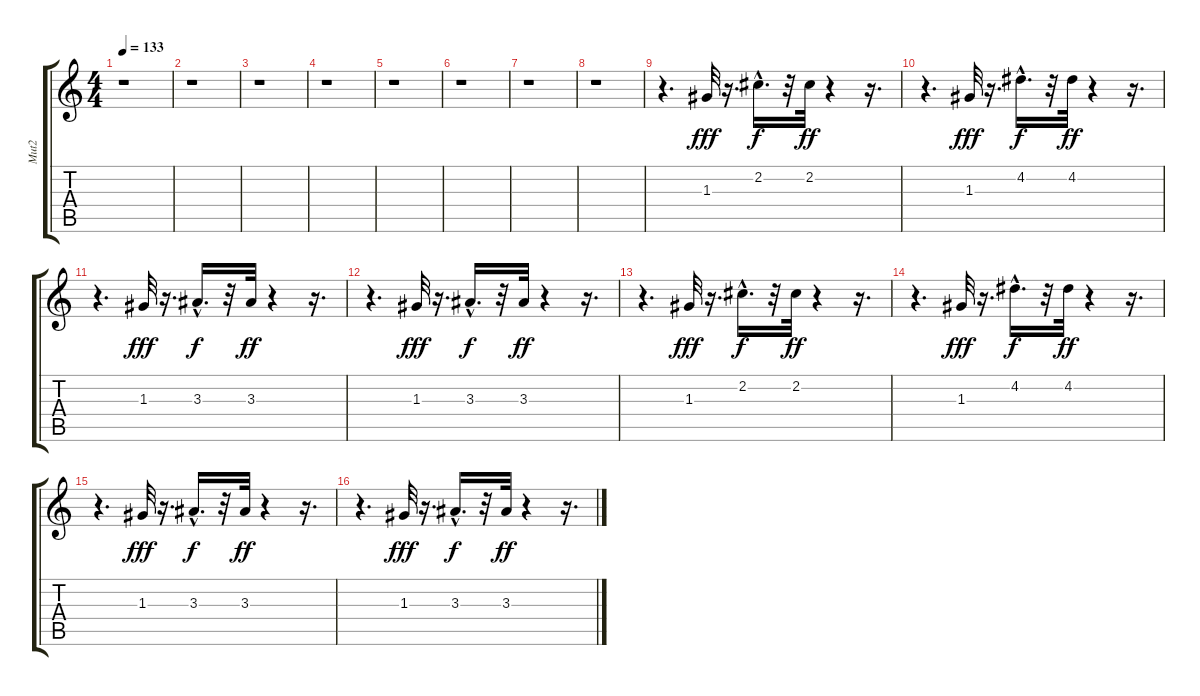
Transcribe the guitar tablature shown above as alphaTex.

\track ("Mut2" "Mut2") {instrument electricguitarmuted}
\staff {score tabs}
\tuning (E4 B3 G3 D3 A2 E2) {hide}
\ts (4 4)
\tempo 133
\clef g2
\ks c
r.1{dy ff} |
r.1 |
r.1 |
r.1 |
r.1 |
r.1 |
r.1 |
r.1 |
r.4{d} 1.3.32{dy fff volume 16 balance 10 instrument electricguitarmuted} r.16{d} 2.2{hac}.16{d dy f} r.32 2.2.32{dy ff} r.4 r.16{d} |
r.4{d} 1.3.32{dy fff} r.16{d} 4.2{hac}.16{d dy f} r.32 4.2.32{dy ff} r.4 r.16{d} |
r.4{d} 1.3.32{dy fff} r.16{d} 3.3{hac}.16{d dy f} r.32 3.3.32{dy ff} r.4 r.16{d} |
r.4{d} 1.3.32{dy fff} r.16{d} 3.3{hac}.16{d dy f} r.32 3.3.32{dy ff} r.4 r.16{d} |
r.4{d} 1.3.32{dy fff} r.16{d} 2.2{hac}.16{d dy f} r.32 2.2.32{dy ff} r.4 r.16{d} |
r.4{d} 1.3.32{dy fff} r.16{d} 4.2{hac}.16{d dy f} r.32 4.2.32{dy ff} r.4 r.16{d} |
r.4{d} 1.3.32{dy fff} r.16{d} 3.3{hac}.16{d dy f} r.32 3.3.32{dy ff} r.4 r.16{d} |
r.4{d} 1.3.32{dy fff} r.16{d} 3.3{hac}.16{d dy f} r.32 3.3.32{dy ff} r.4 r.16{d}
